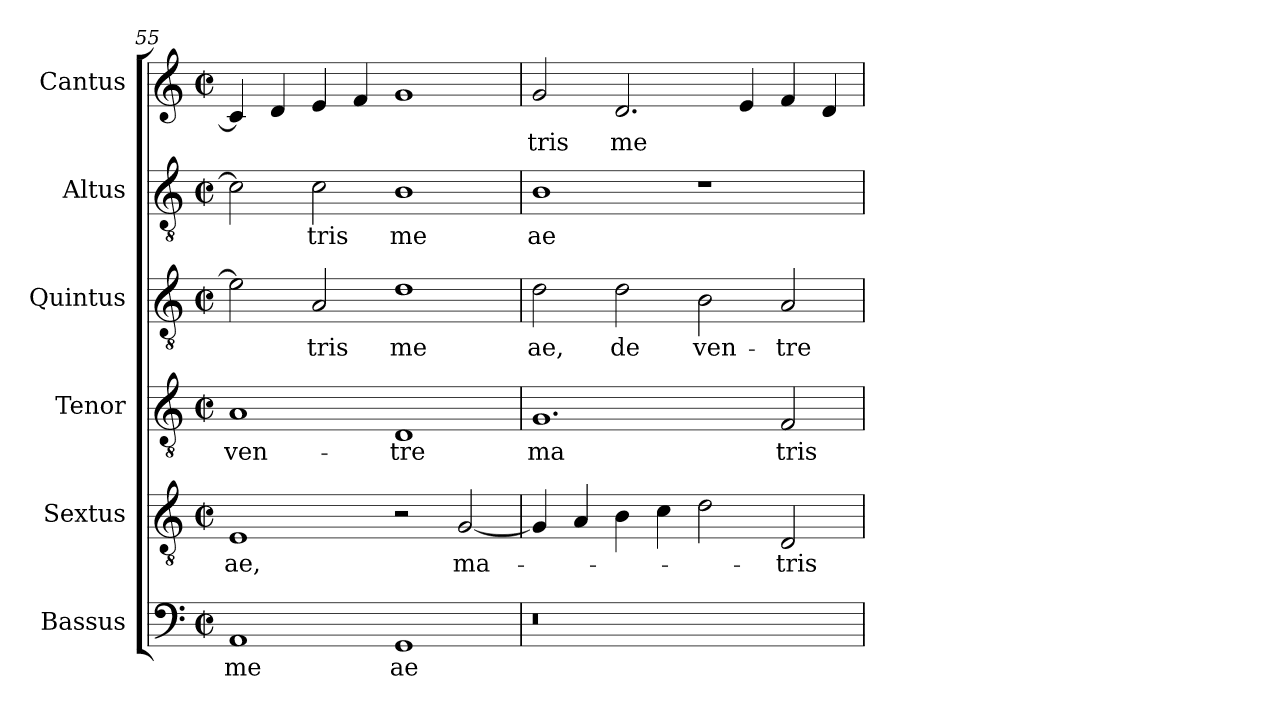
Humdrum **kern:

**kern	**text	**kern	**text	**kern	**text	**kern	**text	**kern	**text	**kern	**text
*part6	*part6	*part5	*part5	*part4	*part4	*part3	*part3	*part2	*part2	*part1	*part1
*staff6	*staff6	*staff5	*staff5	*staff4	*staff4	*staff3	*staff3	*staff2	*staff2	*staff1	*staff1
*I"Bassus	*	*I"Sextus	*	*I"Tenor	*	*I"Quintus	*	*I"Altus	*	*I"Cantus	*
*clefF4	*	*clefGv2	*	*clefGv2	*	*clefGv2	*	*clefGv2	*	*clefG2	*
*M2/2	*	*M2/2	*	*M2/2	*	*M2/2	*	*M2/2	*	*M2/2	*
*met(c|)	*	*met(c|)	*	*met(c|)	*	*met(c|)	*	*met(c|)	*	*met(c|)	*
=55	=55	=55	=55	=55	=55	=55	=55	=55	=55	=55	=55
!	!LO:LY:b:cj	!	!LO:LY:b:cj	!	!LO:LY:b:cj	!	!	!	!	!	!
1AA	me	1E	-ae,	1A	ven-	2e\]	.	2c\]	.	4c/]	.
.	.	.	.	.	.	.	.	.	.	4d/	.
!	!	!	!	!	!	!	!LO:LY:b:cj	!	!LO:LY:b:cj	!	!
.	.	.	.	.	.	2A/	tris	2c\	tris	4e/	.
.	.	.	.	.	.	.	.	.	.	4f/	.
!	!LO:LY:b:cj	!	!	!	!LO:LY:b:cj	!	!LO:LY:b:cj	!	!LO:LY:b:cj	!	!
1GG	ae	2r	.	1D	-tre	1d	me	1B	me	1g	.
!	!	!	!LO:LY:b	!	!	!	!	!	!	!	!
.	.	[>2G/	ma-	.	.	.	.	.	.	.	.
!!LO:LB:g=z
=56	=56	=56	=56	=56	=56	=56	=56	=56	=56	=56	=56
!	!	!	!	!	!LO:LY:b:cj	!	!LO:LY:b:cj	!	!LO:LY:b:cj	!	!LO:LY:b:cj
0r	.	4G/]	.	1.G	ma	2d\	ae,	1B	ae	2g/	-tris
.	.	4A/	.	.	.	.	.	.	.	.	.
!	!	!	!	!	!	!	!LO:LY:b:cj	!	!	!	!LO:LY:b
.	.	4B\	.	.	.	2d\	de	.	.	2.d/	me
.	.	4c\	.	.	.	.	.	.	.	.	.
!	!	!	!	!	!	!	!LO:LY:b:cj	!	!	!	!
.	.	2d\	.	.	.	2B\	ven-	1r	.	.	.
.	.	.	.	.	.	.	.	.	.	4e/	.
!	!	!	!LO:LY:b:cj	!	!LO:LY:b:cj	!	!LO:LY:b:cj	!	!	!	!
.	.	2D/	-tris	2F/	tris	2A/	-tre	.	.	4f/	.
.	.	.	.	.	.	.	.	.	.	4d/	.
=	=	=	=	=	=	=	=	=	=	=	=
*-	*-	*-	*-	*-	*-	*-	*-	*-	*-	*-	*-
